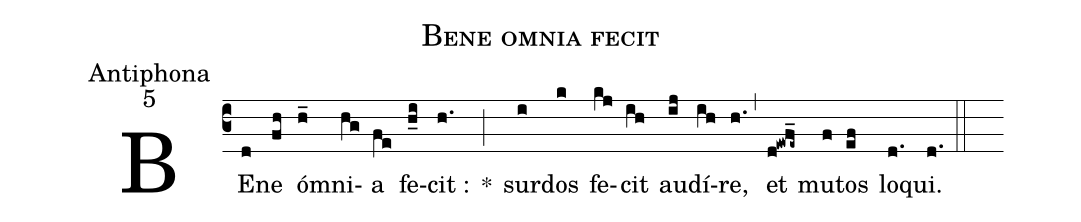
name:Bene omnia fecit;
office-part:Antiphona;
mode:5;
%%
(c3) BE(d)ne(fh) ó(h_)mni(hg)a(fe) fe(h_i)cit :(h.) *(;) sur(i)dos(k) fe(kj)cit(ih) au(ij)dí(ih)re,(h.) (,) et(d!ewf_e~) mu(f)tos(ef) lo(d.)qui.(d.) (::)
